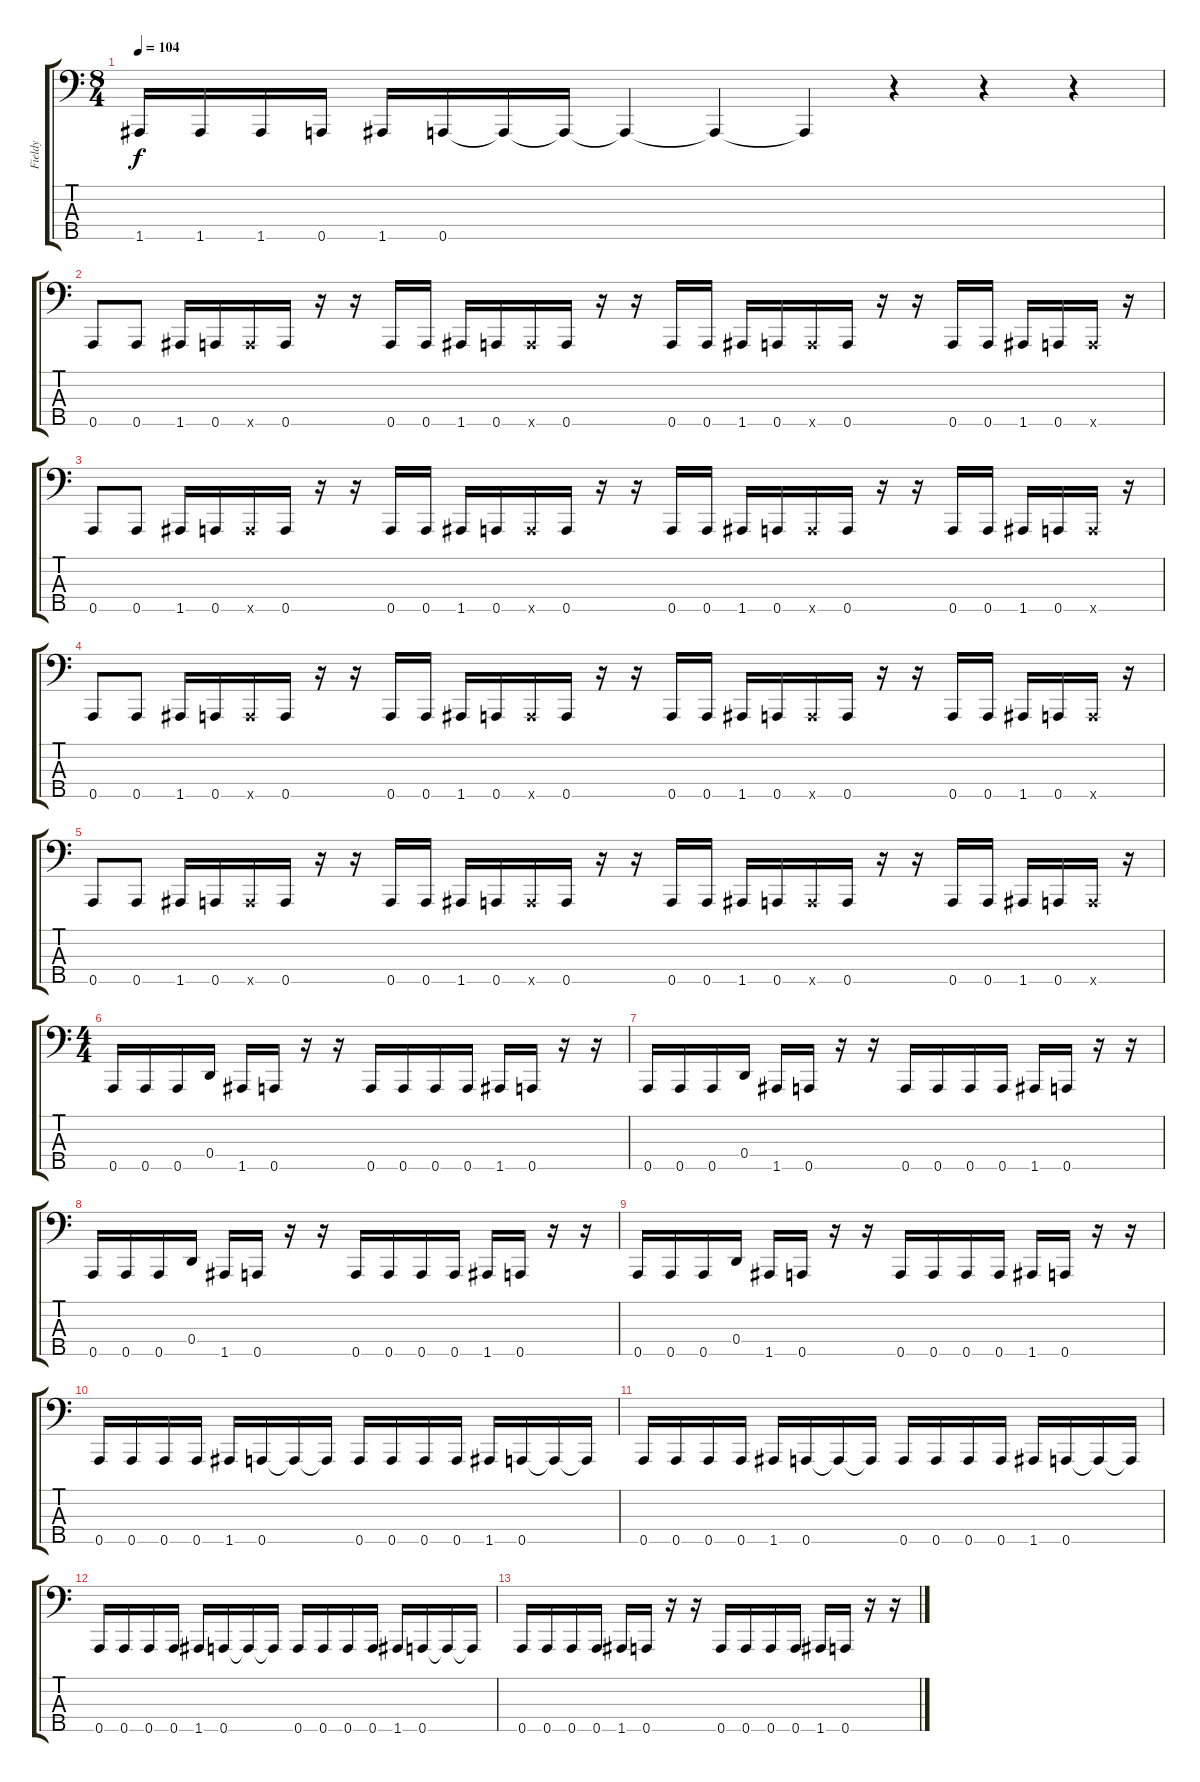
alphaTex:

\track ("Fieldy" "Fieldy") {instrument slapbass1}
\staff {score tabs}
\tuning (E2 B1 G1 D1 A0) {hide}
\ts (8 4)
\tempo 104
\clef f4
\ks c
1.5.16{dy f} 1.5.16 1.5.16 0.5.16 1.5.16 0.5.16 0.5{t}.16 0.5{t}.16 0.5{t}.4 0.5{t}.4 0.5{t}.4 r.4 r.4 r.4 |
0.5.8 0.5.8 1.5.16 0.5.16 0.5{x}.16 0.5.16 r.16 r.16 0.5.16 0.5.16 1.5.16 0.5.16 0.5{x}.16 0.5.16 r.16 r.16 0.5.16 0.5.16 1.5.16 0.5.16 0.5{x}.16 0.5.16 r.16 r.16 0.5.16 0.5.16 1.5.16 0.5.16 0.5{x}.16 r.16 |
0.5.8 0.5.8 1.5.16 0.5.16 0.5{x}.16 0.5.16 r.16 r.16 0.5.16 0.5.16 1.5.16 0.5.16 0.5{x}.16 0.5.16 r.16 r.16 0.5.16 0.5.16 1.5.16 0.5.16 0.5{x}.16 0.5.16 r.16 r.16 0.5.16 0.5.16 1.5.16 0.5.16 0.5{x}.16 r.16 |
0.5.8 0.5.8 1.5.16 0.5.16 0.5{x}.16 0.5.16 r.16 r.16 0.5.16 0.5.16 1.5.16 0.5.16 0.5{x}.16 0.5.16 r.16 r.16 0.5.16 0.5.16 1.5.16 0.5.16 0.5{x}.16 0.5.16 r.16 r.16 0.5.16 0.5.16 1.5.16 0.5.16 0.5{x}.16 r.16 |
0.5.8 0.5.8 1.5.16 0.5.16 0.5{x}.16 0.5.16 r.16 r.16 0.5.16 0.5.16 1.5.16 0.5.16 0.5{x}.16 0.5.16 r.16 r.16 0.5.16 0.5.16 1.5.16 0.5.16 0.5{x}.16 0.5.16 r.16 r.16 0.5.16 0.5.16 1.5.16 0.5.16 0.5{x}.16 r.16 |
\ts (4 4)
0.5.16 0.5.16 0.5.16 0.4.16 1.5.16 0.5.16 r.16 r.16 0.5.16 0.5.16 0.5.16 0.5.16 1.5.16 0.5.16 r.16 r.16 |
0.5.16 0.5.16 0.5.16 0.4.16 1.5.16 0.5.16 r.16 r.16 0.5.16 0.5.16 0.5.16 0.5.16 1.5.16 0.5.16 r.16 r.16 |
0.5.16 0.5.16 0.5.16 0.4.16 1.5.16 0.5.16 r.16 r.16 0.5.16 0.5.16 0.5.16 0.5.16 1.5.16 0.5.16 r.16 r.16 |
0.5.16 0.5.16 0.5.16 0.4.16 1.5.16 0.5.16 r.16 r.16 0.5.16 0.5.16 0.5.16 0.5.16 1.5.16 0.5.16 r.16 r.16 |
0.5.16 0.5.16 0.5.16 0.5.16 1.5.16 0.5.16 0.5{t}.16 0.5{t}.16 0.5.16 0.5.16 0.5.16 0.5.16 1.5.16 0.5.16 0.5{t}.16 0.5{t}.16 |
0.5.16 0.5.16 0.5.16 0.5.16 1.5.16 0.5.16 0.5{t}.16 0.5{t}.16 0.5.16 0.5.16 0.5.16 0.5.16 1.5.16 0.5.16 0.5{t}.16 0.5{t}.16 |
0.5.16 0.5.16 0.5.16 0.5.16 1.5.16 0.5.16 0.5{t}.16 0.5{t}.16 0.5.16 0.5.16 0.5.16 0.5.16 1.5.16 0.5.16 0.5{t}.16 0.5{t}.16 |
0.5.16 0.5.16 0.5.16 0.5.16 1.5.16 0.5.16 r.16 r.16 0.5.16 0.5.16 0.5.16 0.5.16 1.5.16 0.5.16 r.16 r.16
